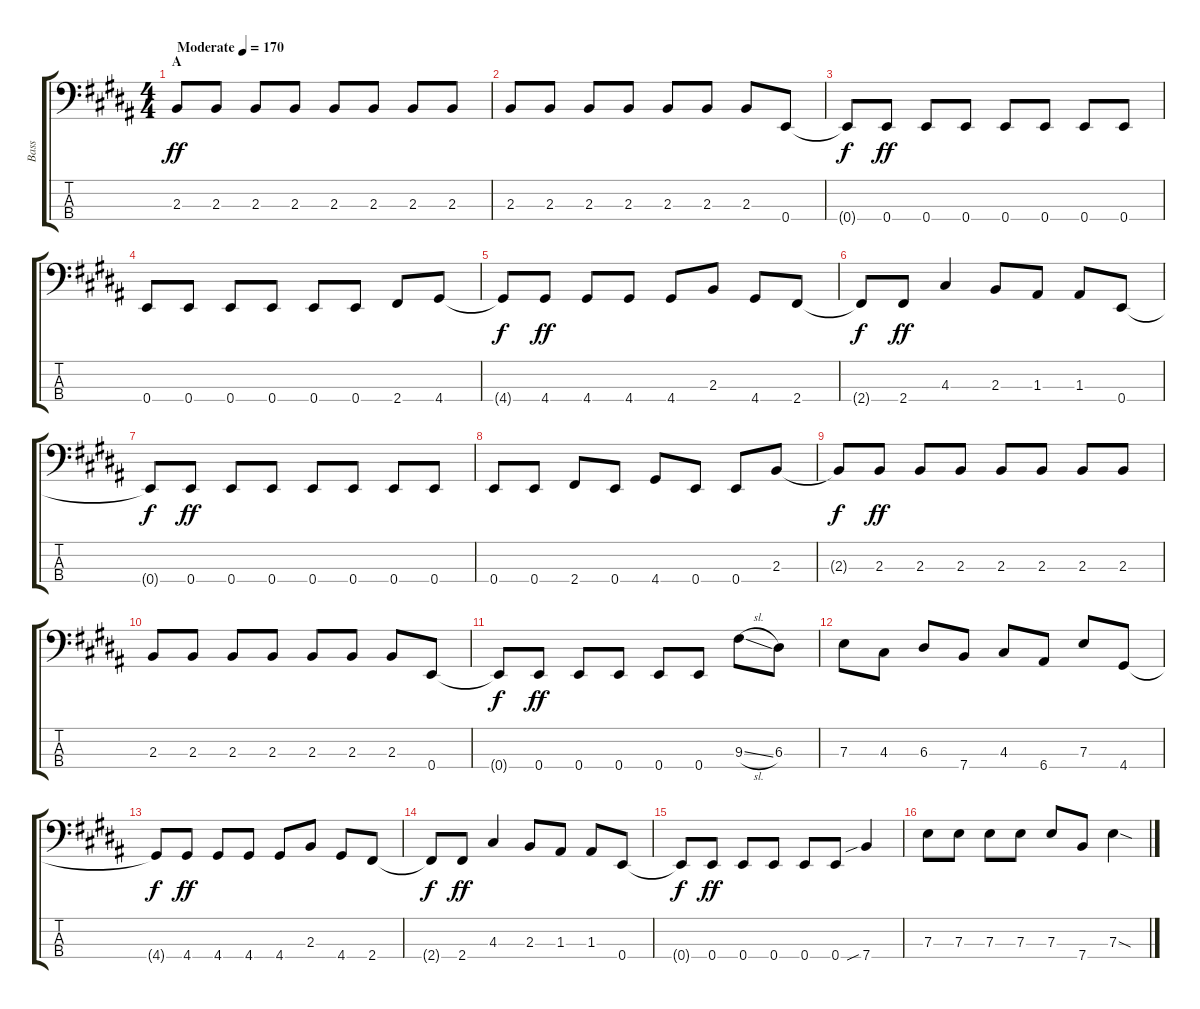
\track ("Bass" "Bass") {instrument electricbasspick}
\staff {score tabs}
\tuning (G2 D2 A1 E1) {hide}
\ts (4 4)
\section ("" "A")
\tempo (170 "Moderate")
\clef f4
\ks b
2.3.8{dy ff instrument electricbasspick} 2.3.8 2.3.8 2.3.8 2.3.8 2.3.8 2.3.8 2.3.8 |
2.3.8 2.3.8 2.3.8 2.3.8 2.3.8 2.3.8 2.3.8 0.4.8 |
0.4{t}.8{dy f} 0.4.8{dy ff} 0.4.8 0.4.8 0.4.8 0.4.8 0.4.8 0.4.8 |
0.4.8 0.4.8 0.4.8 0.4.8 0.4.8 0.4.8 2.4.8 4.4.8 |
4.4{t}.8{dy f} 4.4.8{dy ff} 4.4.8 4.4.8 4.4.8 2.3.8 4.4.8 2.4.8 |
2.4{t}.8{dy f} 2.4.8{dy ff} 4.3.4 2.3.8 1.3.8 1.3.8 0.4.8 |
0.4{t}.8{dy f} 0.4.8{dy ff} 0.4.8 0.4.8 0.4.8 0.4.8 0.4.8 0.4.8 |
0.4.8 0.4.8 2.4.8 0.4.8 4.4.8 0.4.8 0.4.8 2.3.8 |
2.3{t}.8{dy f} 2.3.8{dy ff} 2.3.8 2.3.8 2.3.8 2.3.8 2.3.8 2.3.8 |
2.3.8 2.3.8 2.3.8 2.3.8 2.3.8 2.3.8 2.3.8 0.4.8 |
0.4{t}.8{dy f} 0.4.8{dy ff} 0.4.8 0.4.8 0.4.8 0.4.8 9.3{sl}.8 6.3.8 |
7.3.8 4.3.8 6.3.8 7.4.8 4.3.8 6.4.8 7.3.8 4.4.8 |
4.4{t}.8{dy f} 4.4.8{dy ff} 4.4.8 4.4.8 4.4.8 2.3.8 4.4.8 2.4.8 |
2.4{t}.8{dy f} 2.4.8{dy ff} 4.3.4 2.3.8 1.3.8 1.3.8 0.4.8 |
0.4{t}.8{dy f} 0.4.8{dy ff} 0.4.8 0.4.8 0.4.8 0.4.8 7.4{sib}.4 |
7.3.8 7.3.8 7.3.8 7.3.8 7.3.8 7.4.8 7.3{sod}.4
